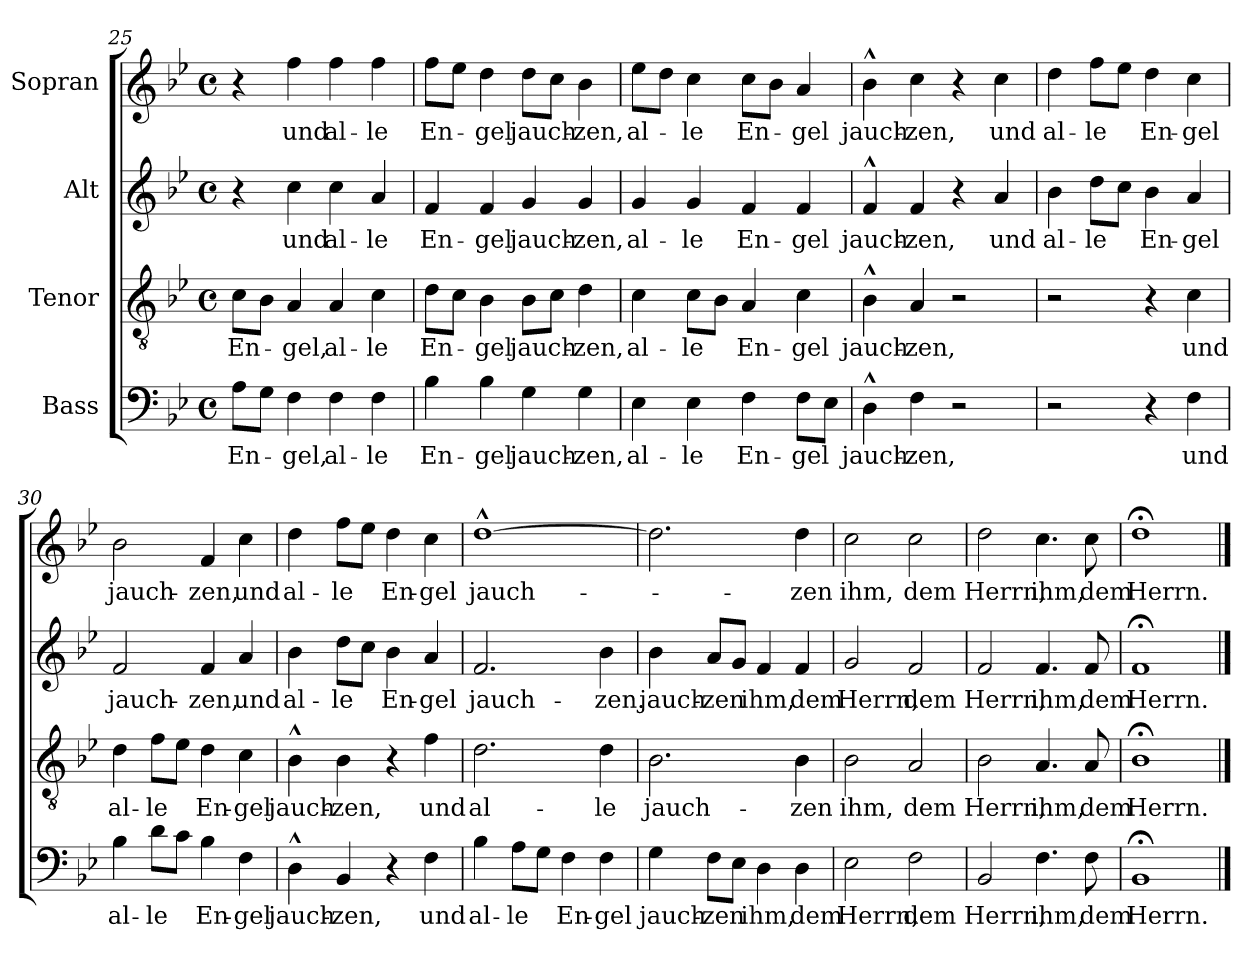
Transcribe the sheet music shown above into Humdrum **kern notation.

**kern	**text	**kern	**text	**kern	**text	**kern	**text
*part4	*part4	*part3	*part3	*part2	*part2	*part1	*part1
*staff4	*staff4	*staff3	*staff3	*staff2	*staff2	*staff1	*staff1
*I"Bass	*	*I"Tenor	*	*I"Alt	*	*I"Sopran	*
!!LO:PB:g=z
*clefF4	*	*clefGv2	*	*clefG2	*	*clefG2	*
*k[b-e-]	*	*k[b-e-]	*	*k[b-e-]	*	*k[b-e-]	*
*M4/4	*	*M4/4	*	*M4/4	*	*M4/4	*
*met(c)	*	*met(c)	*	*met(c)	*	*met(c)	*
=25	=25	=25	=25	=25	=25	=25	=25
!	!LO:LY:b	!	!LO:LY:b	!	!	!	!
8A\L	En-	8c\L	En-	4r	.	4r	.
8G\J	.	8B-\J	.	.	.	.	.
!	!LO:LY:b	!	!LO:LY:b	!	!LO:LY:b	!	!LO:LY:b
4F\	gel,	4A/	-gel,	4cc\	und	4ff\	und
!	!LO:LY:b	!	!LO:LY:b	!	!LO:LY:b	!	!LO:LY:b
4F\	al-	4A/	al-	4cc\	al-	4ff\	al-
!	!LO:LY:b	!	!LO:LY:b	!	!LO:LY:b	!	!LO:LY:b
4F\	-le	4c\	-le	4a/	-le	4ff\	-le
=26	=26	=26	=26	=26	=26	=26	=26
!	!LO:LY:b	!	!LO:LY:b	!	!LO:LY:b	!	!LO:LY:b
4B-\	En-	8d\L	En-	4f/	En-	8ff\L	En-
.	.	8c\J	.	.	.	8ee-\J	.
!	!LO:LY:b	!	!LO:LY:b	!	!LO:LY:b	!	!LO:LY:b
4B-\	-gel	4B-\	-gel	4f/	-gel	4dd\	-gel
!	!LO:LY:b	!	!LO:LY:b	!	!LO:LY:b	!	!LO:LY:b
4G\	jauch-	8B-\L	jauch-	4g/	jauch-	8dd\L	jauch-
.	.	8c\J	.	.	.	8cc\J	.
!	!LO:LY:b	!	!LO:LY:b	!	!LO:LY:b	!	!LO:LY:b
4G\	-zen,	4d\	-zen,	4g/	-zen,	4b-\	-zen,
=27	=27	=27	=27	=27	=27	=27	=27
!	!LO:LY:b	!	!LO:LY:b	!	!LO:LY:b	!	!LO:LY:b
4E-\	al-	4c\	al-	4g/	al-	8ee-\L	al-
.	.	.	.	.	.	8dd\J	.
!	!LO:LY:b	!	!LO:LY:b	!	!LO:LY:b	!	!LO:LY:b
4E-\	-le	8c\L	-le	4g/	-le	4cc\	-le
.	.	8B-\J	.	.	.	.	.
!	!LO:LY:b	!	!LO:LY:b	!	!LO:LY:b	!	!LO:LY:b
4F\	En-	4A/	En-	4f/	En-	8cc\L	En-
.	.	.	.	.	.	8b-\J	.
!	!LO:LY:b	!	!LO:LY:b	!	!LO:LY:b	!	!LO:LY:b
8F\L	-gel	4c\	-gel	4f/	-gel	4a/	-gel
8E-\J	.	.	.	.	.	.	.
!!LO:LB:g=z
=28	=28	=28	=28	=28	=28	=28	=28
!	!LO:LY:b	!	!LO:LY:b	!	!LO:LY:b	!	!LO:LY:b
4D^^\	jauch-	4B-^^\	jauch-	4f^^/	jauch-	4b-^^\	jauch-
!	!LO:LY:b	!	!LO:LY:b	!	!LO:LY:b	!	!LO:LY:b
4F\	-zen,	4A/	-zen,	4f/	-zen,	4cc\	-zen,
2r	.	2r	.	4r	.	4r	.
!	!	!	!	!	!LO:LY:b	!	!LO:LY:b
.	.	.	.	4a/	und	4cc\	und
=29	=29	=29	=29	=29	=29	=29	=29
!	!	!	!	!	!LO:LY:b	!	!LO:LY:b
2r	.	2r	.	4b-\	al-	4dd\	al-
!	!	!	!	!	!LO:LY:b	!	!LO:LY:b
.	.	.	.	8dd\L	-le	8ff\L	-le
.	.	.	.	8cc\J	.	8ee-\J	.
!	!	!	!	!	!LO:LY:b	!	!LO:LY:b
4r	.	4r	.	4b-\	En-	4dd\	En-
!	!LO:LY:b	!	!LO:LY:b	!	!LO:LY:b	!	!LO:LY:b
4F\	und	4c\	und	4a/	-gel	4cc\	-gel
=30	=30	=30	=30	=30	=30	=30	=30
!	!LO:LY:b	!	!LO:LY:b	!	!LO:LY:b	!	!LO:LY:b
4B-\	al-	4d\	al-	2f/	jauch-	2b-\	jauch-
!	!LO:LY:b	!	!LO:LY:b	!	!	!	!
8d\L	-le	8f\L	-le	.	.	.	.
8c\J	.	8e-\J	.	.	.	.	.
!	!LO:LY:b	!	!LO:LY:b	!	!LO:LY:b	!	!LO:LY:b
4B-\	En-	4d\	En-	4f/	-zen,	4f/	-zen,
!	!LO:LY:b	!	!LO:LY:b	!	!LO:LY:b	!	!LO:LY:b
4F\	-gel	4c\	-gel	4a/	und	4cc\	und
=31	=31	=31	=31	=31	=31	=31	=31
!	!LO:LY:b	!	!LO:LY:b	!	!LO:LY:b	!	!LO:LY:b
4D^^\	jauch-	4B-^^\	jauch-	4b-\	al-	4dd\	al-
!	!LO:LY:b	!	!LO:LY:b	!	!LO:LY:b	!	!LO:LY:b
4BB-/	-zen,	4B-\	-zen,	8dd\L	-le	8ff\L	-le
.	.	.	.	8cc\J	.	8ee-\J	.
!	!	!	!	!	!LO:LY:b	!	!LO:LY:b
4r	.	4r	.	4b-\	En-	4dd\	En-
!	!LO:LY:b	!	!LO:LY:b	!	!LO:LY:b	!	!LO:LY:b
4F\	und	4f\	und	4a/	-gel	4cc\	-gel
!!LO:LB:g=z
=32	=32	=32	=32	=32	=32	=32	=32
!	!LO:LY:b	!	!LO:LY:b	!	!LO:LY:b	!	!LO:LY:b
4B-\	al-	2.d\	al-	2.f/	jauch-	[1dd^^	jauch-
!	!LO:LY:b	!	!	!	!	!	!
8A\L	-le	.	.	.	.	.	.
8G\J	.	.	.	.	.	.	.
!	!LO:LY:b	!	!	!	!	!	!
4F\	En-	.	.	.	.	.	.
!	!LO:LY:b	!	!LO:LY:b	!	!LO:LY:b	!	!
4F\	-gel	4d\	-le	4b-\	-zen.	.	.
=33	=33	=33	=33	=33	=33	=33	=33
!	!LO:LY:b	!	!LO:LY:b	!	!LO:LY:b	!	!
4G\	jauch-	2.B-\	jauch-	4b-\	jauch-	2.dd\]	.
!	!LO:LY:b	!	!	!	!LO:LY:b	!	!
8F\L	-zen	.	.	8a/L	-zen	.	.
8E-\J	.	.	.	8g/J	.	.	.
!	!LO:LY:b	!	!	!	!LO:LY:b	!	!
4D\	ihm,	.	.	4f/	ihm,	.	.
!	!LO:LY:b	!	!LO:LY:b	!	!LO:LY:b	!	!LO:LY:b
4D\	dem	4B-\	-zen	4f/	dem	4dd\	-zen
=34	=34	=34	=34	=34	=34	=34	=34
!	!LO:LY:b	!	!LO:LY:b	!	!LO:LY:b	!	!LO:LY:b
2E-\	Herrn,	2B-\	ihm,	2g/	Herrn,	2cc\	ihm,
!	!LO:LY:b	!	!LO:LY:b	!	!LO:LY:b	!	!LO:LY:b
2F\	dem	2A/	dem	2f/	dem	2cc\	dem
=35	=35	=35	=35	=35	=35	=35	=35
!	!LO:LY:b	!	!LO:LY:b	!	!LO:LY:b	!	!LO:LY:b
2BB-/	Herrn,	2B-\	Herrn,	2f/	Herrn,	2dd\	Herrn,
!	!LO:LY:b	!	!LO:LY:b	!	!LO:LY:b	!	!LO:LY:b
4.F\	ihm,	4.A/	ihm,	4.f/	ihm,	4.cc\	ihm,
!	!LO:LY:b	!	!LO:LY:b	!	!LO:LY:b	!	!LO:LY:b
8F\	dem	8A/	dem	8f/	dem	8cc\	dem
=36	=36	=36	=36	=36	=36	=36	=36
!	!LO:LY:b	!	!LO:LY:b	!	!LO:LY:b	!	!LO:LY:b
1BB-;<	Herrn.	1B-;<	Herrn.	1f;<	Herrn.	1dd;<	Herrn.
==	==	==	==	==	==	==	==
*-	*-	*-	*-	*-	*-	*-	*-
